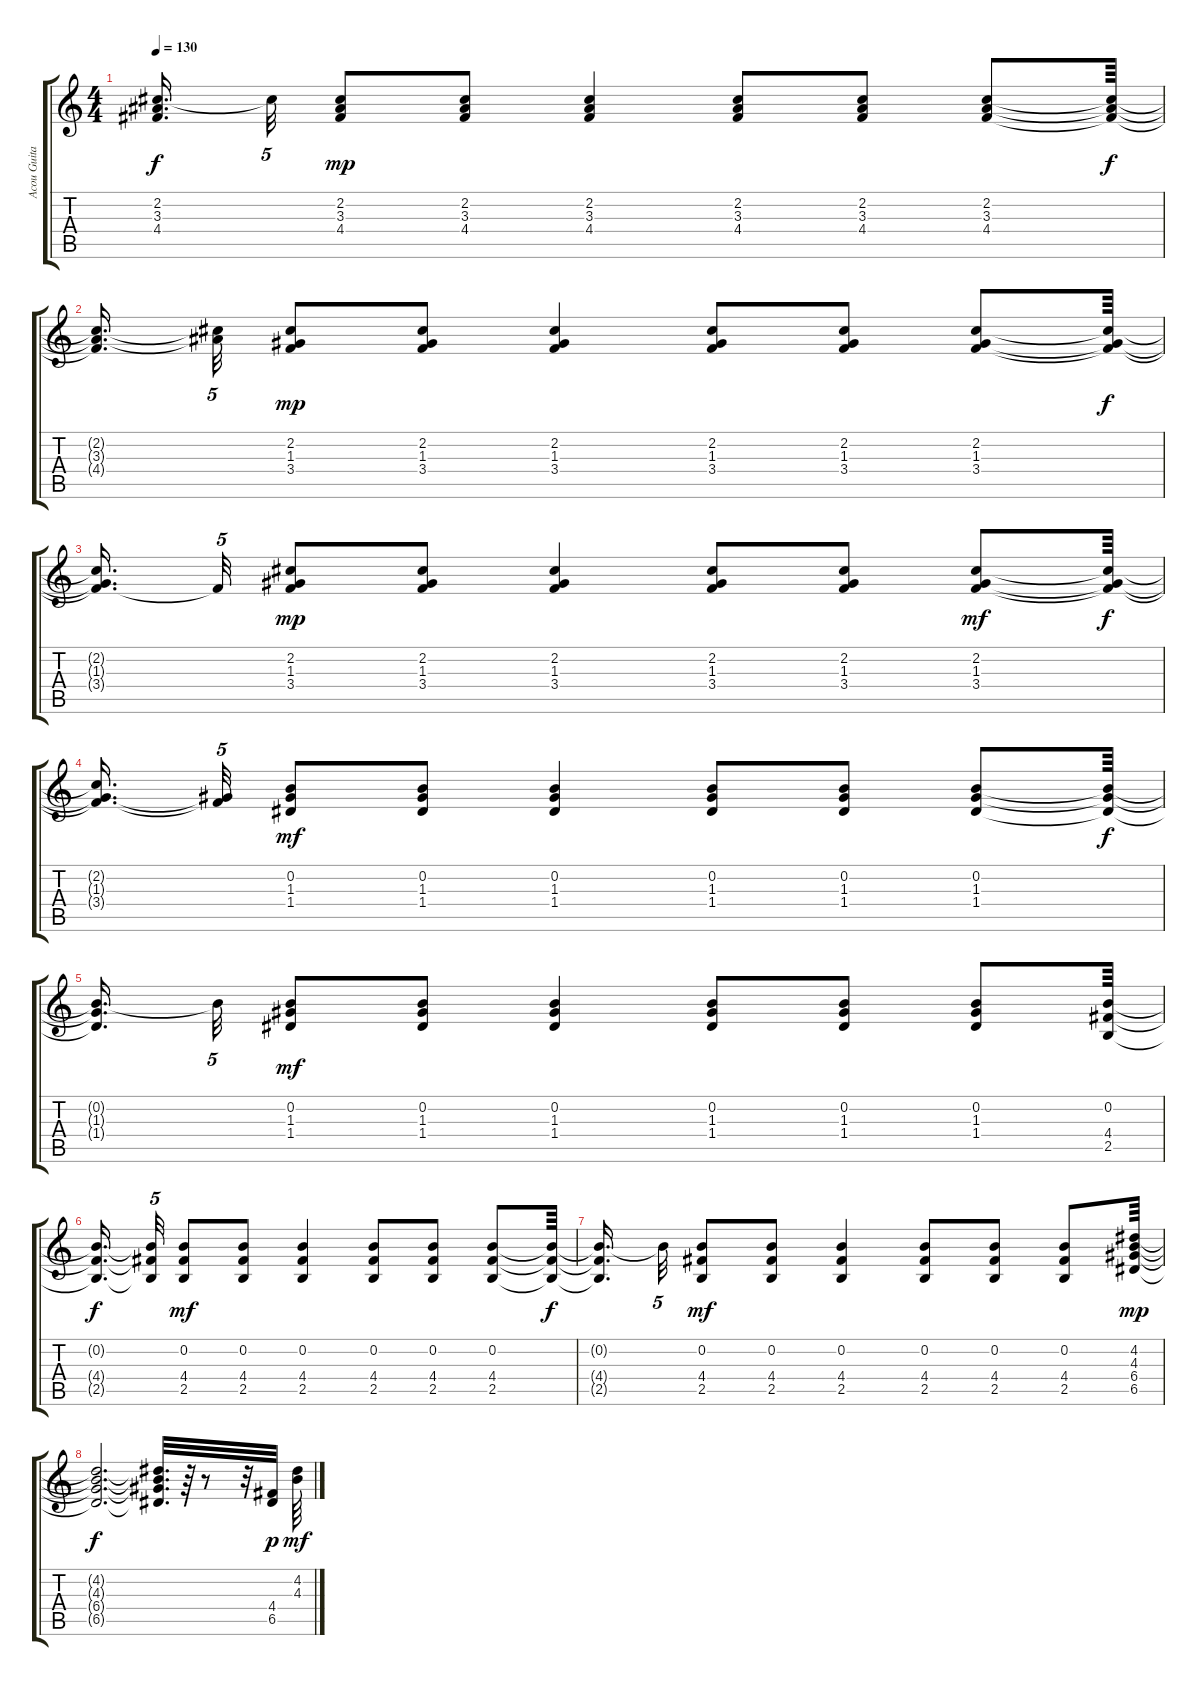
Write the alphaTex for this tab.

\track ("Acou Guitar" "Acou Guita") {instrument acousticguitarsteel}
\staff {score tabs}
\tuning (E4 B3 G3 D3 A2 E2) {hide}
\ts (4 4)
\tempo 130
\clef g2
\ks c
(2.2{t} 3.3{t} 4.4{t}).16{d dy f} 2.2{t}.32{tu (5 4)} (2.2 3.3 4.4).8{dy mp} (2.2 3.3 4.4).8 (2.2 3.3 4.4).4 (2.2 3.3 4.4).8 (2.2 3.3 4.4).8 (2.2 3.3 4.4).8 (2.2{t} 3.3{t} 4.4{t}).64{dy f} |
(2.2{t} 3.3{t} 4.4{t}).16{d} (2.2{t} 3.3{t}).32{tu (5 4)} (2.2 1.3 3.4).8{dy mp} (2.2 1.3 3.4).8 (2.2 1.3 3.4).4 (2.2 1.3 3.4).8 (2.2 1.3 3.4).8 (2.2 1.3 3.4).8 (2.2{t} 1.3{t} 3.4{t}).64{dy f} |
(2.2{t} 1.3{t} 3.4{t}).16{d} 3.4{t}.32{tu (5 4)} (2.2 1.3 3.4).8{dy mp} (2.2 1.3 3.4).8 (2.2 1.3 3.4).4 (2.2 1.3 3.4).8 (2.2 1.3 3.4).8 (2.2 1.3 3.4).8{dy mf} (2.2{t} 1.3{t} 3.4{t}).64{dy f} |
(2.2{t} 1.3{t} 3.4{t}).16{d} (1.3{t} 3.4{t}).32{tu (5 4)} (0.2 1.3 1.4).8{dy mf} (0.2 1.3 1.4).8 (0.2 1.3 1.4).4 (0.2 1.3 1.4).8 (0.2 1.3 1.4).8 (0.2 1.3 1.4).8 (0.2{t} 1.3{t} 1.4{t}).64{dy f} |
(0.2{t} 1.3{t} 1.4{t}).16{d} 0.2{t}.32{tu (5 4)} (0.2 1.3 1.4).8{dy mf} (0.2 1.3 1.4).8 (0.2 1.3 1.4).4 (0.2 1.3 1.4).8 (0.2 1.3 1.4).8 (0.2 1.3 1.4).8 (0.2 4.4 2.5).64 |
(0.2{t} 4.4{t} 2.5{t}).16{d dy f} (0.2{t} 4.4{t} 2.5{t}).32{tu (5 4)} (0.2 4.4 2.5).8{dy mf} (0.2 4.4 2.5).8 (0.2 4.4 2.5).4 (0.2 4.4 2.5).8 (0.2 4.4 2.5).8 (0.2 4.4 2.5).8 (0.2{t} 4.4{t} 2.5{t}).64{dy f} |
(0.2{t} 4.4{t} 2.5{t}).16{d} 0.2{t}.32{tu (5 4)} (0.2 4.4 2.5).8{dy mf} (0.2 4.4 2.5).8 (0.2 4.4 2.5).4 (0.2 4.4 2.5).8 (0.2 4.4 2.5).8 (0.2 4.4 2.5).8 (4.2 4.3 6.4 6.5).64{dy mp} |
(4.2{t} 4.3{t} 6.4{t} 6.5{t}).2{d dy f} (4.2{t} 4.3{t} 6.4{t} 6.5{t}).32{d} r.64 r.8 r.32 (4.4 6.5).32{dy p} (4.2 4.3).64{dy mf}
